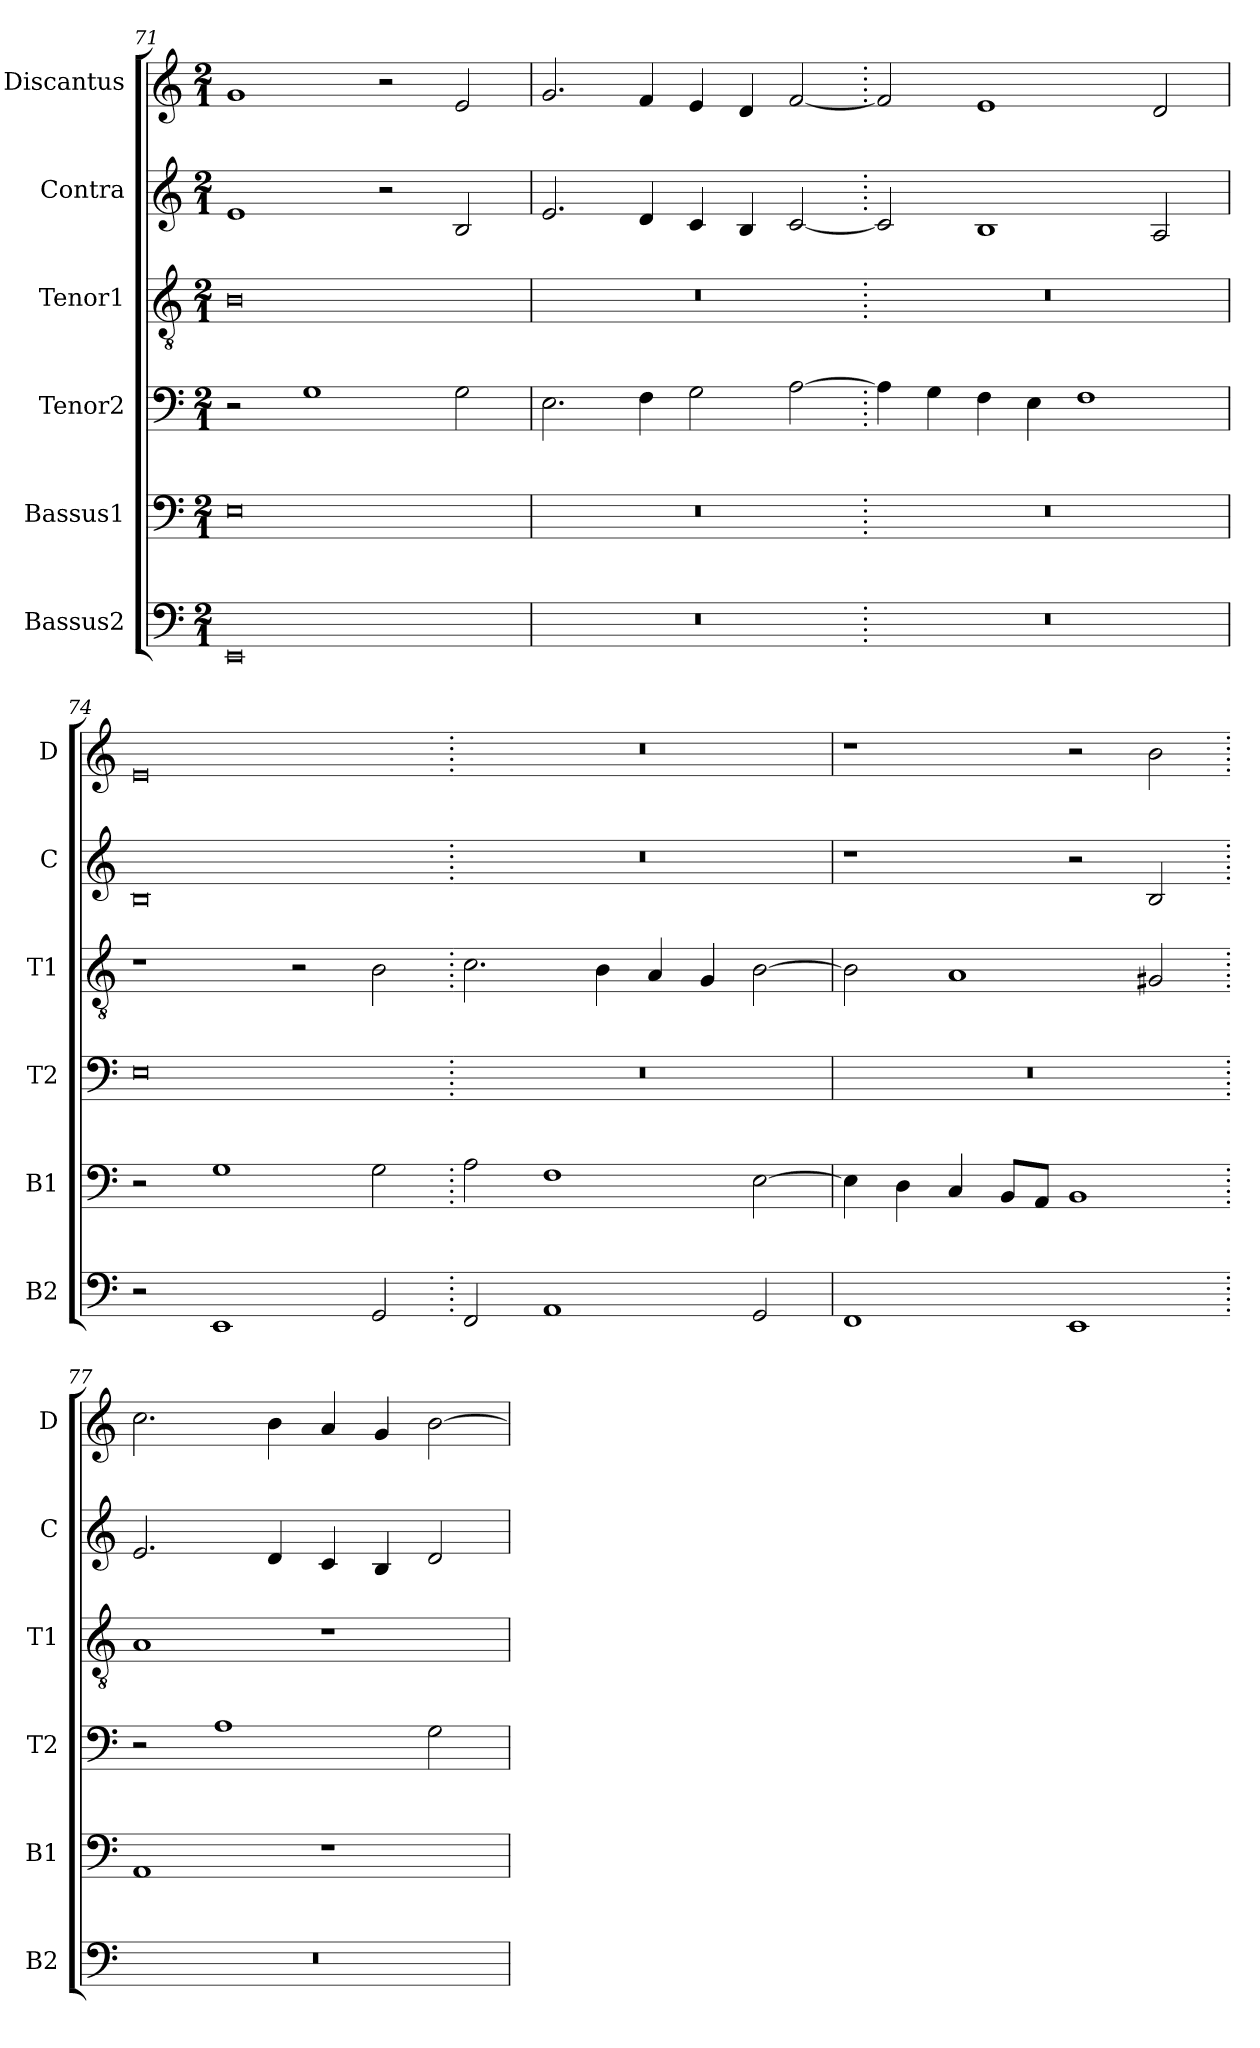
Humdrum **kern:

**kern	**kern	**kern	**kern	**kern	**kern
*part6	*part5	*part4	*part3	*part2	*part1
*staff6	*staff5	*staff4	*staff3	*staff2	*staff1
*I"Bassus2	*I"Bassus1	*I"Tenor2	*I"Tenor1	*I"Contra	*I"Discantus
*I'B2	*I'B1	*I'T2	*I'T1	*I'C	*I'D
*clefF4	*clefF4	*clefF4	*clefGv2	*clefG2	*clefG2
*k[]	*k[]	*k[]	*k[]	*k[]	*k[]
*M2/1	*M2/1	*M2/1	*M2/1	*M2/1	*M2/1
=71	=71	=71	=71	=71	=71
0EE	0E	2r	0B	1e	1g
.	.	1G	.	.	.
.	.	.	.	2r	2r
.	.	2G\	.	2B/	2e/
=72	=72	=72	=72	=72	=72
0r	0r	2.E\	0r	2.e/	2.g/
.	.	4F\	.	4d/	4f/
.	.	2G\	.	4c/	4e/
.	.	.	.	4B/	4d/
.	.	[2A\	.	[2c/	[2f/
=73.	=73.	=73.	=73.	=73.	=73.
0r	0r	4A\]	0r	2c/]	2f/]
.	.	4G\	.	.	.
.	.	4F\	.	1B	1e
.	.	4E\	.	.	.
.	.	1F	.	.	.
.	.	.	.	2A/	2d/
=74	=74	=74	=74	=74	=74
2r	2r	0E	1r	0B	0e
1EE	1G	.	.	.	.
.	.	.	2r	.	.
2GG/	2G\	.	2B\	.	.
=75.	=75.	=75.	=75.	=75.	=75.
2FF/	2A\	0r	2.c\	0r	0r
1AA	1F	.	.	.	.
.	.	.	4B\	.	.
.	.	.	4A/	.	.
.	.	.	4G/	.	.
2GG/	[2E\	.	[2B\	.	.
=76	=76	=76	=76	=76	=76
1FF	4E\]	0r	2B\]	1r	1r
.	4D\	.	.	.	.
.	4C/	.	1A	.	.
.	8BB/L	.	.	.	.
.	8AA/J	.	.	.	.
1EE	1BB	.	.	2r	2r
.	.	.	2G#X/	2B/	2b\
=77.	=77.	=77.	=77.	=77.	=77.
0r	1AA	2r	1A	2.e/	2.cc\
.	.	1A	.	.	.
.	.	.	.	4d/	4b\
.	1r	.	1r	4c/	4a/
.	.	.	.	4B/	4g/
.	.	2G\	.	2d/	[2b\
=	=	=	=	=	=
*-	*-	*-	*-	*-	*-
